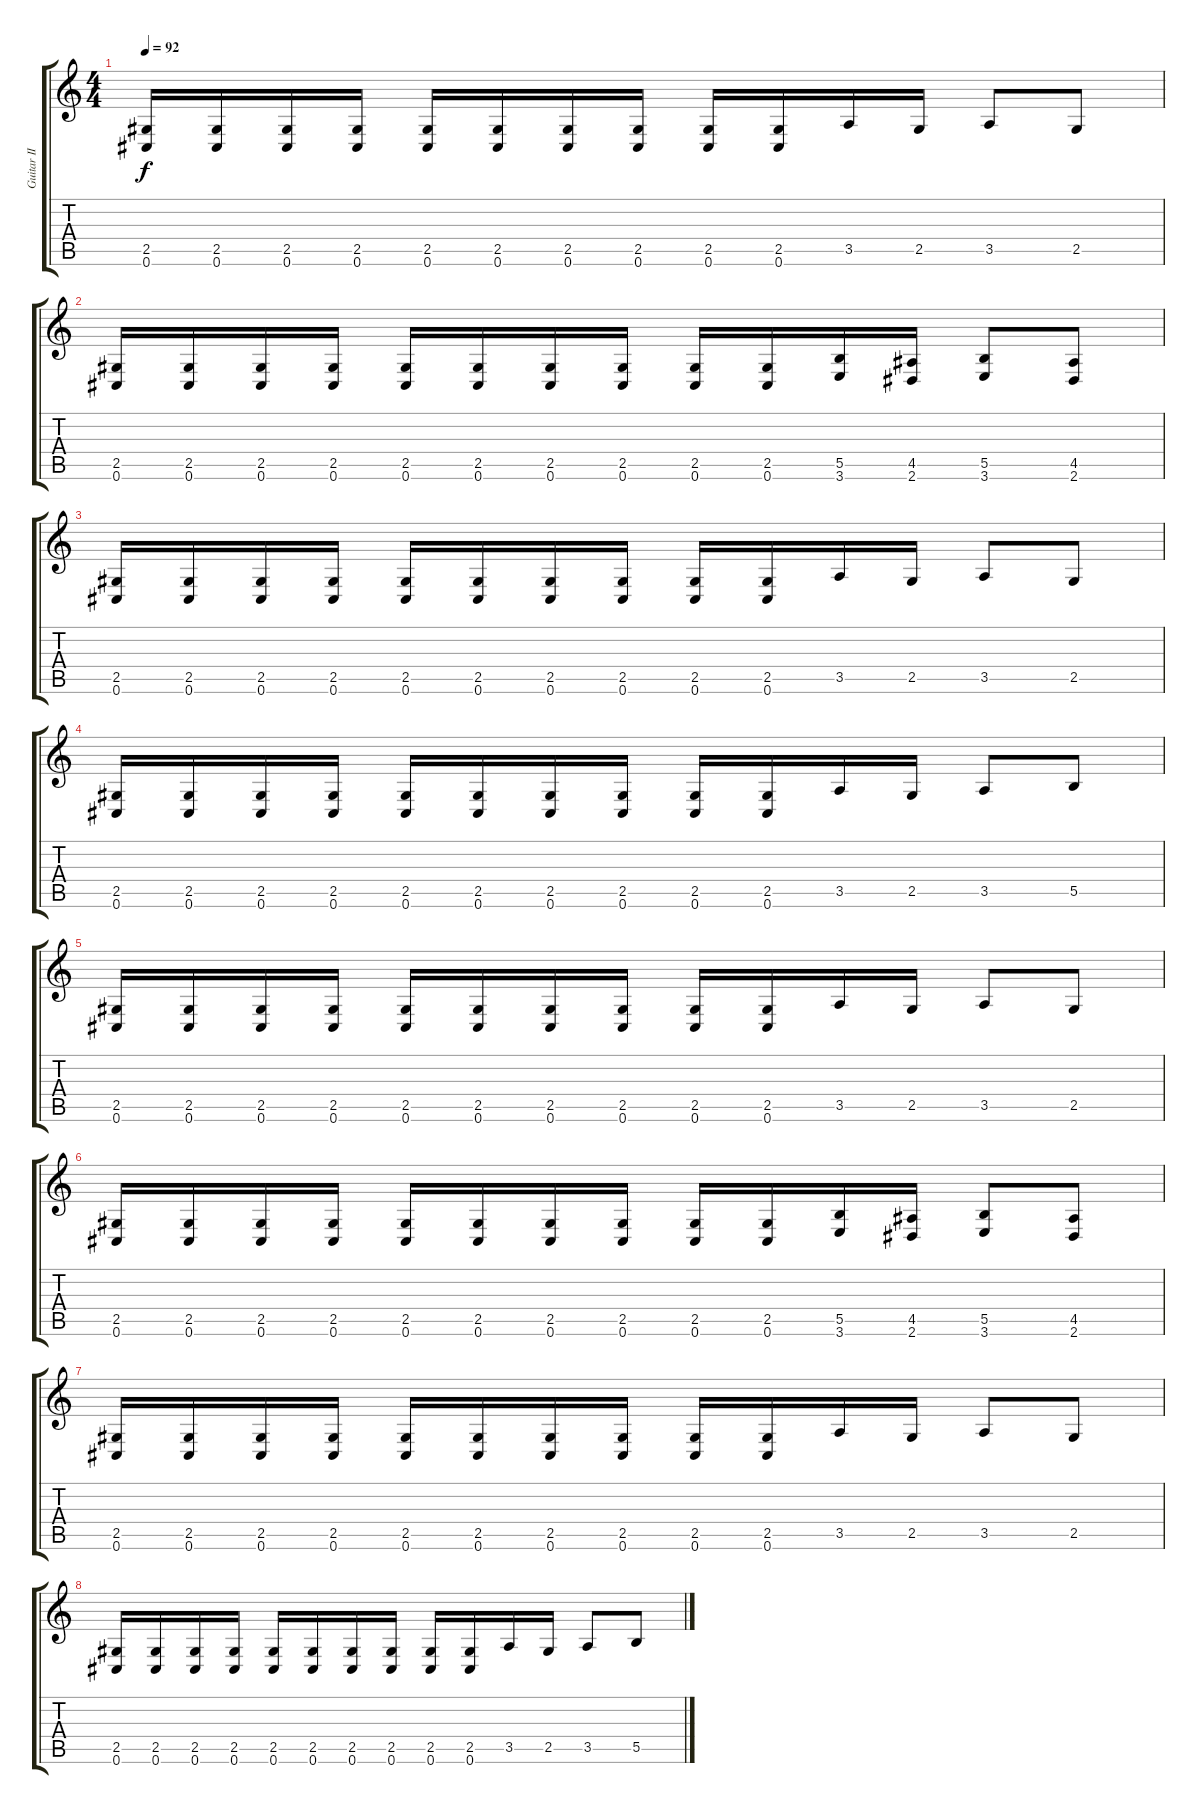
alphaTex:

\track ("Guitar II" "Guitar II") {instrument distortionguitar}
\staff {score tabs}
\tuning (Db4 Ab3 E3 B2 Gb2 Db2) {hide}
\ts (4 4)
\tempo 92
\clef g2
\ks c
(2.5 0.6).16{dy f} (2.5 0.6).16 (2.5 0.6).16 (2.5 0.6).16 (2.5 0.6).16 (2.5 0.6).16 (2.5 0.6).16 (2.5 0.6).16 (2.5 0.6).16 (2.5 0.6).16 3.5.16 2.5.16 3.5.8 2.5.8 |
(2.5 0.6).16 (2.5 0.6).16 (2.5 0.6).16 (2.5 0.6).16 (2.5 0.6).16 (2.5 0.6).16 (2.5 0.6).16 (2.5 0.6).16 (2.5 0.6).16 (2.5 0.6).16 (5.5 3.6).16 (4.5 2.6).16 (5.5 3.6).8 (4.5 2.6).8 |
(2.5 0.6).16 (2.5 0.6).16 (2.5 0.6).16 (2.5 0.6).16 (2.5 0.6).16 (2.5 0.6).16 (2.5 0.6).16 (2.5 0.6).16 (2.5 0.6).16 (2.5 0.6).16 3.5.16 2.5.16 3.5.8 2.5.8 |
(2.5 0.6).16 (2.5 0.6).16 (2.5 0.6).16 (2.5 0.6).16 (2.5 0.6).16 (2.5 0.6).16 (2.5 0.6).16 (2.5 0.6).16 (2.5 0.6).16 (2.5 0.6).16 3.5.16 2.5.16 3.5.8 5.5.8 |
(2.5 0.6).16 (2.5 0.6).16 (2.5 0.6).16 (2.5 0.6).16 (2.5 0.6).16 (2.5 0.6).16 (2.5 0.6).16 (2.5 0.6).16 (2.5 0.6).16 (2.5 0.6).16 3.5.16 2.5.16 3.5.8 2.5.8 |
(2.5 0.6).16 (2.5 0.6).16 (2.5 0.6).16 (2.5 0.6).16 (2.5 0.6).16 (2.5 0.6).16 (2.5 0.6).16 (2.5 0.6).16 (2.5 0.6).16 (2.5 0.6).16 (5.5 3.6).16 (4.5 2.6).16 (5.5 3.6).8 (4.5 2.6).8 |
(2.5 0.6).16 (2.5 0.6).16 (2.5 0.6).16 (2.5 0.6).16 (2.5 0.6).16 (2.5 0.6).16 (2.5 0.6).16 (2.5 0.6).16 (2.5 0.6).16 (2.5 0.6).16 3.5.16 2.5.16 3.5.8 2.5.8 |
(2.5 0.6).16 (2.5 0.6).16 (2.5 0.6).16 (2.5 0.6).16 (2.5 0.6).16 (2.5 0.6).16 (2.5 0.6).16 (2.5 0.6).16 (2.5 0.6).16 (2.5 0.6).16 3.5.16 2.5.16 3.5.8 5.5.8
